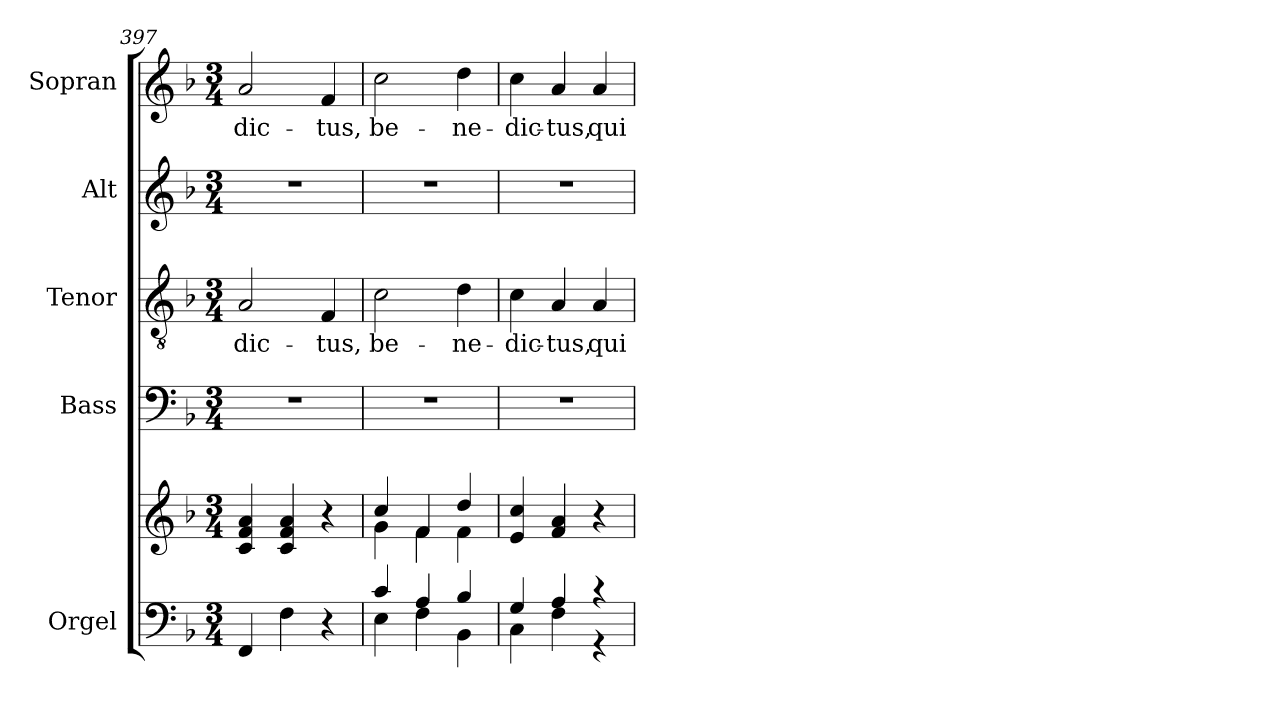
**kern	**kern	**kern	**kern	**text	**kern	**kern	**text
*part5	*part5	*part4	*part3	*part3	*part2	*part1	*part1
*staff6	*staff5	*staff4	*staff3	*staff3	*staff2	*staff1	*staff1
*I"Orgel	*	*I"Bass	*I"Tenor	*	*I"Alt	*I"Sopran	*
*I'Org.	*	*I'B.	*I'T.	*	*I'A.	*I'S.	*
*clefF4	*clefG2	*clefF4	*clefGv2	*	*clefG2	*clefG2	*
*k[b-]	*k[b-]	*k[b-]	*k[b-]	*	*k[b-]	*k[b-]	*
*F:	*F:	*F:	*F:	*	*F:	*F:	*
*M3/4	*M3/4	*M3/4	*M3/4	*	*M3/4	*M3/4	*
=397	=397	=397	=397	=397	=397	=397	=397
!	!	!	!	!LO:LY:b	!	!	!LO:LY:b
4FF/	4c/ 4f/ 4a/	2.r	2A/	-dic-	2.r	2a/	-dic-
4F\	4c/ 4f/ 4a/	.	.	.	.	.	.
!	!	!	!	!LO:LY:b	!	!	!LO:LY:b
4r	4r	.	4F/	-tus,	.	4f/	-tus,
=398	=398	=398	=398	=398	=398	=398	=398
*^	*^	*	*	*	*	*	*
!	!	!	!	!	!	!LO:LY:b	!	!	!LO:LY:b
4c/	4E\	4cc/	4g\	2.r	2c\	be-	2.r	2cc\	be-
4A/	4F\	4f/	4f\	.	.	.	.	.	.
!	!	!	!	!	!	!LO:LY:b	!	!	!LO:LY:b
4B-/	4BB-\	4dd/	4f\	.	4d\	-ne-	.	4dd\	-ne-
=399	=399	=399	=399	=399	=399	=399	=399	=399	=399
!	!	!	!	!	!	!LO:LY:b	!	!	!LO:LY:b
*	*	*v	*v	*	*	*	*	*	*
4G/	4C\	4e/ 4cc/	2.r	4c\	-dic-	2.r	4cc\	-dic-
!	!	!	!	!	!LO:LY:b	!	!	!LO:LY:b
4A/	4F\	4f/ 4a/	.	4A/	-tus,	.	4a/	-tus,
!	!	!	!	!	!LO:LY:b	!	!	!LO:LY:b
4r	4r	4r	.	4A/	qui	.	4a/	qui
*v	*v	*	*	*	*	*	*	*
=	=	=	=	=	=	=	=
*-	*-	*-	*-	*-	*-	*-	*-
